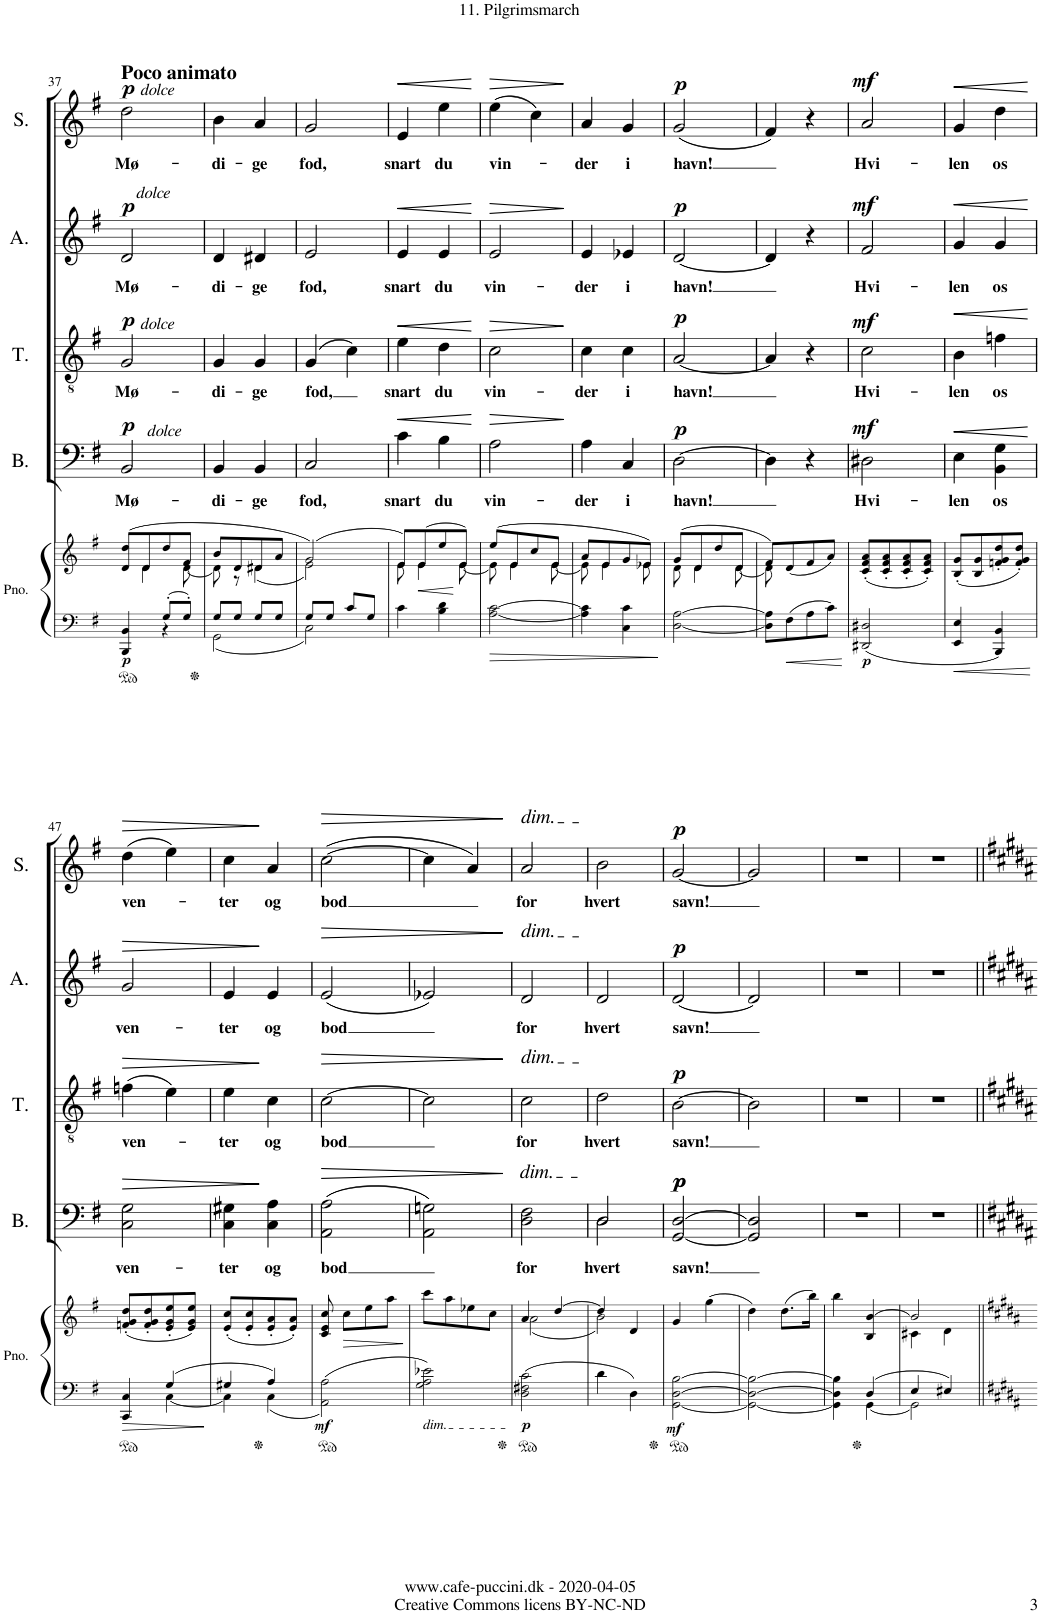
**kern	**kern	**dynam	**kern	**text	**dynam	**kern	**text	**dynam	**kern	**text	**dynam	**kern	**text	**dynam
*part5	*part5	*part5	*part4	*part4	*part4	*part3	*part3	*part3	*part2	*part2	*part2	*part1	*part1	*part1
*staff6	*staff5	*staff5/6	*staff4	*staff4	*staff4	*staff3	*staff3	*staff3	*staff2	*staff2	*staff2	*staff1	*staff1	*staff1
*I"Piano	*	*	*I"Bass	*	*	*I"Tenor	*	*	*I"Alto	*	*	*I"Soprano	*	*
*I'Pno.	*	*	*I'B.	*	*	*I'T.	*	*	*I'A.	*	*	*I'S.	*	*
!!LO:PB:g=z
*clefF4	*clefG2	*	*clefF4	*	*	*clefGv2	*	*	*clefG2	*	*	*clefG2	*	*
*k[f#]	*k[f#]	*	*k[f#]	*	*	*k[f#]	*	*	*k[f#]	*	*	*k[f#]	*	*
*M2/4	*M2/4	*	*M2/4	*	*	*M2/4	*	*	*M2/4	*	*	*M2/4	*	*
=37	=37	=37	=37	=37	=37	=37	=37	=37	=37	=37	=37	=37	=37	=37
*^	*^	*	*	*	*	*	*	*	*	*	*	*	*	*
!	!	!	!	!	!	!	!	!	!	!	!	!	!	!LO:TX:a:i:t=dolce	!	!
!	!	!	!	!	!	!	!	!	!	!	!LO:TX:a:i:t=dolce	!	!	!	!	!
!	!	!	!	!	!	!	!	!LO:TX:a:i:t=dolce	!	!	!	!	!	!	!	!
!	!	!	!	!	!LO:TX:a:i:t=dolce	!	!	!	!	!	!	!	!	!	!	!
!	!	!	!	!LO:DY:b=2	!	!LO:LY:b	!LO:DY:a	!	!LO:LY:b	!LO:DY:a	!	!LO:LY:b	!LO:DY:a	!	!LO:LY:b	!LO:DY:a
4ryy	4BBB/ 4BB/	(8d/ 8dd/L	8ryy	p	2BB/	Mø-	p	2G/	Mø-	p	2d/	Mø-	p	2dd\	Mø-	p
.	.	8d/	4d\	.	.	.	.	.	.	.	.	.	.	.	.	.
8G'/L	4r	8dd/	.	.	.	.	.	.	.	.	.	.	.	.	.	.
8G'/J	.	8f#/J	[8d\	.	.	.	.	.	.	.	.	.	.	.	.	.
=38	=38	=38	=38	=38	=38	=38	=38	=38	=38	=38	=38	=38	=38	=38	=38	=38
!	!	!	!	!	!	!LO:LY:b	!	!	!LO:LY:b	!	!	!LO:LY:b	!	!	!LO:LY:b	!
8G/L	2GG\	8b/L	8d\]	.	4BB/	-di-	.	4G/	-di-	.	4d/	-di-	.	4b\	-di-	.
8G/J	.	8d/	8r	.	.	.	.	.	.	.	.	.	.	.	.	.
!	!	!	!	!	!	!LO:LY:b	!	!	!LO:LY:b	!	!	!LO:LY:b	!	!	!LO:LY:b	!
8G/L	.	8d#X/	(4d#\	.	4BB/	-ge	.	4G/	-ge	.	4d#X/	-ge	.	4a/	-ge	.
8G/J	.	8a/J	.	.	.	.	.	.	.	.	.	.	.	.	.	.
=39	=39	=39	=39	=39	=39	=39	=39	=39	=39	=39	=39	=39	=39	=39	=39	=39
!	!	!	!	!	!	!LO:LY:b	!	!	!LO:LY:b	!	!	!LO:LY:b	!	!	!LO:LY:b	!
8G/L	2C\	(2g/)	2e\)	.	2C/	fod,	.	(4G/	fod,	.	2e/	fod,	.	2g/	fod,	.
8G/J	.	.	.	.	.	.	.	.	.	.	.	.	.	.	.	.
8c/L	.	.	.	.	.	.	.	4c\)	.	.	.	.	.	.	.	.
8G/J	.	.	.	.	.	.	.	.	.	.	.	.	.	.	.	.
*v	*v	*	*	*	*	*	*	*	*	*	*	*	*	*	*	*
=40	=40	=40	=40	=40	=40	=40	=40	=40	=40	=40	=40	=40	=40	=40	=40
!	!	!	!	!	!LO:LY:b	!LO:HP:b	!	!LO:LY:b	!LO:HP:b	!	!LO:LY:b	!LO:HP:b	!	!LO:LY:b	!LO:HP:b
4c\	8e/L)	8e\	.	4c\	snart	<	4e\	snart	<	4e/	snart	<	4e/	snart	<
!	!	!	!LO:HP:b	!	!	!	!	!	!	!	!	!	!	!	!
.	(8e/	4e\	<	.	.	.	.	.	.	.	.	.	.	.	.
!	!	!	!	!	!LO:LY:b	!	!	!LO:LY:b	!	!	!LO:LY:b	!	!	!LO:LY:b	!
4B\ 4d\	8ee/	.	.	4B\	du	.	4d\	du	.	4e/	du	.	4ee\	du	.
.	8e/J)	[8e\	[	.	.	.	.	.	.	.	.	.	.	.	.
*	*v	*v	*	*	*	*	*	*	*	*	*	*	*	*	*
.	.	.	.	.	[	.	.	[	.	.	[	.	.	[
=41	=41	=41	=41	=41	=41	=41	=41	=41	=41	=41	=41	=41	=41	=41
*	*^	*	*	*	*	*	*	*	*	*	*	*	*	*
!	!	!	!	!	!LO:LY:b	!LO:HP:b	!	!LO:LY:b	!LO:HP:b	!	!LO:LY:b	!LO:HP:b	!	!LO:LY:b	!LO:HP:b
[2A\ [2c\	(8ee/L	8e\]	.	2A\	vin-	>	2c\	vin-	>	2e/	vin-	>	(4ee\	vin-	>
.	8e/	4e\	.	.	.	.	.	.	.	.	.	.	.	.	.
.	8cc/	.	.	.	.	.	.	.	.	.	.	.	4cc\)	.	.
.	8e/J	[8e\	.	.	.	.	.	.	.	.	.	.	.	.	.
*	*v	*v	*	*	*	*	*	*	*	*	*	*	*	*	*
.	.	.	.	.	]	.	.	]	.	.	]	.	.	]
=42	=42	=42	=42	=42	=42	=42	=42	=42	=42	=42	=42	=42	=42	=42
*	*^	*	*	*	*	*	*	*	*	*	*	*	*	*
!	!	!	!	!	!LO:LY:b	!	!	!LO:LY:b	!	!	!LO:LY:b	!	!	!LO:LY:b	!
4A\] 4c\]	8a/L	8e\]	.	4A\	-der	.	4c\	-der	.	4e/	-der	.	4a/	-der	.
.	8e/	4e\	.	.	.	.	.	.	.	.	.	.	.	.	.
!	!	!	!	!	!LO:LY:b	!	!	!LO:LY:b	!	!	!LO:LY:b	!	!	!LO:LY:b	!
4C\ 4c\	8g/	.	.	4C/	i	.	4c\	i	.	4e-X/	i	.	4g/	i	.
.	8e-X/J)	8e-\	.	.	.	.	.	.	.	.	.	.	.	.	.
=43	=43	=43	=43	=43	=43	=43	=43	=43	=43	=43	=43	=43	=43	=43	=43
!	!	!	!	!	!LO:LY:b	!LO:DY:a	!	!LO:LY:b	!LO:DY:a	!	!LO:LY:b	!LO:DY:a	!	!LO:LY:b	!LO:DY:a
[2D\ [2A\	(8g/L	8d\	.	[2D\	havn!	p	[2A/	havn!	p	[2d/	havn!	p	(2g/	havn!	p
.	8d/	4d\	.	.	.	.	.	.	.	.	.	.	.	.	.
.	8dd/	.	.	.	.	.	.	.	.	.	.	.	.	.	.
.	8d/J	[8d\	.	.	.	.	.	.	.	.	.	.	.	.	.
=44	=44	=44	=44	=44	=44	=44	=44	=44	=44	=44	=44	=44	=44	=44	=44
8D\] 8A\]L	8f#/L)	8d\]	.	4D\]	.	.	4A/]	.	.	4d/]	.	.	4f#/)	.	.
8F#\	(8d/	8ryy	.	.	.	.	.	.	.	.	.	.	.	.	.
8A\	8f#/	4ryy	.	4r	.	.	4r	.	.	4r	.	.	4r	.	.
8c\J	8a/J)	.	.	.	.	.	.	.	.	.	.	.	.	.	.
*	*v	*v	*	*	*	*	*	*	*	*	*	*	*	*	*
=45	=45	=45	=45	=45	=45	=45	=45	=45	=45	=45	=45	=45	=45	=45
!	!	!LO:DY:b=2	!	!LO:LY:b	!LO:DY:a	!	!LO:LY:b	!LO:DY:a	!	!LO:LY:b	!LO:DY:a	!	!LO:LY:b	!LO:DY:a
2DD#X/ 2D#X/	(8c/' 8f#/' 8a/'L	p	2D#X\	Hvi-	mf	2c\	Hvi-	mf	2f#/	Hvi-	mf	2a/	Hvi-	mf
.	8c/' 8f#/' 8a/'	.	.	.	.	.	.	.	.	.	.	.	.	.
.	8c/' 8f#/' 8a/'	.	.	.	.	.	.	.	.	.	.	.	.	.
.	8c/' 8f#/' 8a/'J)	.	.	.	.	.	.	.	.	.	.	.	.	.
=46	=46	=46	=46	=46	=46	=46	=46	=46	=46	=46	=46	=46	=46	=46
!	!	!	!	!LO:LY:b	!LO:HP:b	!	!LO:LY:b	!LO:HP:b	!	!LO:LY:b	!LO:HP:b	!	!LO:LY:b	!LO:HP:b
4EE/ 4E/	(8B/' 8g/'L	.	4E\	-len	<	4B\	-len	<	4g/	-len	<	4g/	-len	<
.	8B/ 8g/	.	.	.	.	.	.	.	.	.	.	.	.	.
!	!	!	!	!LO:LY:b	!	!	!LO:LY:b	!	!	!LO:LY:b	!	!	!LO:LY:b	!
4BBB/ 4BB/	8fn/' 8g/' 8dd/'	.	4BB\ 4G\	os	.	4fn\	os	.	4g/	os	.	4dd\	os	.
.	8f/' 8g/' 8dd/'J)	.	.	.	.	.	.	.	.	.	.	.	.	.
.	.	.	.	.	[	.	.	[	.	.	[	.	.	[
!!LO:LB:g=z
=47	=47	=47	=47	=47	=47	=47	=47	=47	=47	=47	=47	=47	=47	=47
*^	*	*	*	*	*	*	*	*	*	*	*	*	*	*
!	!	!	!	!	!LO:LY:b	!LO:HP:b	!	!LO:LY:b	!LO:HP:b	!	!LO:LY:b	!LO:HP:b	!	!LO:LY:b	!LO:HP:b
4CC/ 4C/	4ryy	(8fn/' 8g/' 8dd/'L	.	2C\ 2G\	ven-	>	(4fn\	ven-	>	2g/	ven-	>	(4dd\	ven-	>
.	.	8f/' 8g/' 8dd/'	.	.	.	.	.	.	.	.	.	.	.	.	.
4G/	[4C\	8e/' 8g/' 8ee/'	.	.	.	.	4e\)	.	.	.	.	.	4ee\)	.	.
.	.	8e/ 8g/ 8ee/J)	.	.	.	.	.	.	.	.	.	.	.	.	.
=48	=48	=48	=48	=48	=48	=48	=48	=48	=48	=48	=48	=48	=48	=48	=48
!	!	!	!	!	!LO:LY:b	!	!	!LO:LY:b	!	!	!LO:LY:b	!	!	!LO:LY:b	!
4G#X/	4C\]	(8e/' 8cc/'L	.	4C\ 4G#X\	-ter	.	4e\	-ter	.	4e/	-ter	.	4cc\	-ter	.
.	.	8e/' 8cc/'	.	.	.	.	.	.	.	.	.	.	.	.	.
!	!	!	!	!	!LO:LY:b	!	!	!LO:LY:b	!	!	!LO:LY:b	!	!	!LO:LY:b	!
4A/	4C\	8e/' 8a/'	.	4C\ 4A\	og	]	4c\	og	]	4e/	og	]	4a/	og	]
.	.	8e/' 8a/'J)	.	.	.	.	.	.	.	.	.	.	.	.	.
*v	*v	*	*	*	*	*	*	*	*	*	*	*	*	*	*
=49	=49	=49	=49	=49	=49	=49	=49	=49	=49	=49	=49	=49	=49	=49
!	!	!LO:DY:b=2	!	!LO:LY:b	!LO:HP:b	!	!LO:LY:b	!LO:HP:b	!	!LO:LY:b	!LO:HP:b	!	!LO:LY:b	!LO:HP:b
2AA\ 2A\	8c/ 8e/ 8cc/	mf	(2AA\ 2A\	bod	>	[2c\	bod	>	(2e/	bod	>	([2cc\	bod	>
!	!	!LO:HP:b	!	!	!	!	!	!	!	!	!	!	!	!
.	8cc\L	>	.	.	.	.	.	.	.	.	.	.	.	.
.	8ee\	.	.	.	.	.	.	.	.	.	.	.	.	.
.	8aa\J	.	.	.	.	.	.	.	.	.	.	.	.	.
.	.	]	.	.	.	.	.	.	.	.	.	.	.	.
=50	=50	=50	=50	=50	=50	=50	=50	=50	=50	=50	=50	=50	=50	=50
!LO:TX:b:i:t=dim.	!	!	!	!	!	!	!	!	!	!	!	!	!	!
2G\ 2A\ 2e-X\	8ccc\L	.	2AA\ 2Gn\)	.	.	2c\]	.	.	2e-X/)	.	.	4cc\]	.	.
.	8aa\	.	.	.	.	.	.	.	.	.	.	.	.	.
.	8ee-X\	.	.	.	.	.	.	.	.	.	.	4a/)	.	.
.	8cc\J	.	.	.	.	.	.	.	.	.	.	.	.	.
.	.	.	.	.	]	.	.	]	.	.	]	.	.	]
=51	=51	=51	=51	=51	=51	=51	=51	=51	=51	=51	=51	=51	=51	=51
*	*^	*	*	*	*	*	*	*	*	*	*	*	*	*
!	!	!	!	!	!	!	!	!	!	!	!	!	!LO:TX:a:i:t=dim.	!	!
!	!	!	!	!	!	!	!	!	!	!LO:TX:a:i:t=dim.	!	!	!	!	!
!	!	!	!	!	!	!	!LO:TX:a:i:t=dim.	!	!	!	!	!	!	!	!
!	!	!	!	!LO:TX:a:i:t=dim.	!	!	!	!	!	!	!	!	!	!	!
!	!	!	!LO:DY:b=2	!	!LO:LY:b	!	!	!LO:LY:b	!	!	!LO:LY:b	!	!	!LO:LY:b	!
2D\ 2F#X\ 2c\	4a/	(2a\	p	2D\ 2F#\	for	.	2c\	for	.	2d/	for	.	2a/	for	.
.	[4dd/	.	.	.	.	.	.	.	.	.	.	.	.	.	.
=52	=52	=52	=52	=52	=52	=52	=52	=52	=52	=52	=52	=52	=52	=52	=52
!	!	!	!	!	!LO:LY:b	!	!	!LO:LY:b	!	!	!LO:LY:b	!	!	!LO:LY:b	!
*	*	*	*	*^	*	*	*	*	*	*	*	*	*	*	*
4d\	4dd/]	2b\)	.	2D/	2D\	hvert	.	2d\	hvert	.	2d/	hvert	.	2b\	hvert	.
4D\	4d/	.	.	.	.	.	.	.	.	.	.	.	.	.	.	.
*	*v	*v	*	*	*	*	*	*	*	*	*	*	*	*	*	*
*	*	*	*v	*v	*	*	*	*	*	*	*	*	*	*	*
=53	=53	=53	=53	=53	=53	=53	=53	=53	=53	=53	=53	=53	=53	=53
!	!	!LO:DY:b=2	!	!LO:LY:b	!LO:DY:a	!	!LO:LY:b	!	!	!LO:LY:b	!	!	!LO:LY:b	!
!	!	!	!	!	!LO:DY:n=1:a	!	!	!LO:DY:a	!	!	!LO:DY:a	!	!	!LO:DY:a
[2GG\ [2D\ [2B\	4g/	mf	[2GG/ [2D/	savn!	p p	[2B\	savn!	p	[2d/	savn!	p	[2g/	savn!	p
.	(4gg\	.	.	.	.	.	.	.	.	.	.	.	.	.
=54	=54	=54	=54	=54	=54	=54	=54	=54	=54	=54	=54	=54	=54	=54
2GG\_ 2D\_ 2B\_	4dd\)	.	2GG/] 2D/]	.	.	2B\]	.	.	2d/]	.	.	2g/]	.	.
.	(8.dd\L	.	.	.	.	.	.	.	.	.	.	.	.	.
.	16bb\Jk)	.	.	.	.	.	.	.	.	.	.	.	.	.
=55	=55	=55	=55	=55	=55	=55	=55	=55	=55	=55	=55	=55	=55	=55
*^	*	*	*	*	*	*	*	*	*	*	*	*	*	*
4GG\] 4D\] 4B\]	4ryy	4bb\	.	2r	.	.	2r	.	.	2r	.	.	2r	.	.
4D/	[4GG\	4B/ [4b/	.	.	.	.	.	.	.	.	.	.	.	.	.
=56	=56	=56	=56	=56	=56	=56	=56	=56	=56	=56	=56	=56	=56	=56	=56
*	*	*^	*	*	*	*	*	*	*	*	*	*	*	*	*
4E/	2GG\]	2b/]	4c#X\	.	2r	.	.	2r	.	.	2r	.	.	2r	.	.
4E#X/	.	.	4d\	.	.	.	.	.	.	.	.	.	.	.	.	.
*v	*v	*	*	*	*	*	*	*	*	*	*	*	*	*	*	*
*	*v	*v	*	*	*	*	*	*	*	*	*	*	*	*	*
=||	=||	=||	=||	=||	=||	=||	=||	=||	=||	=||	=||	=||	=||	=||
*-	*-	*-	*-	*-	*-	*-	*-	*-	*-	*-	*-	*-	*-	*-
